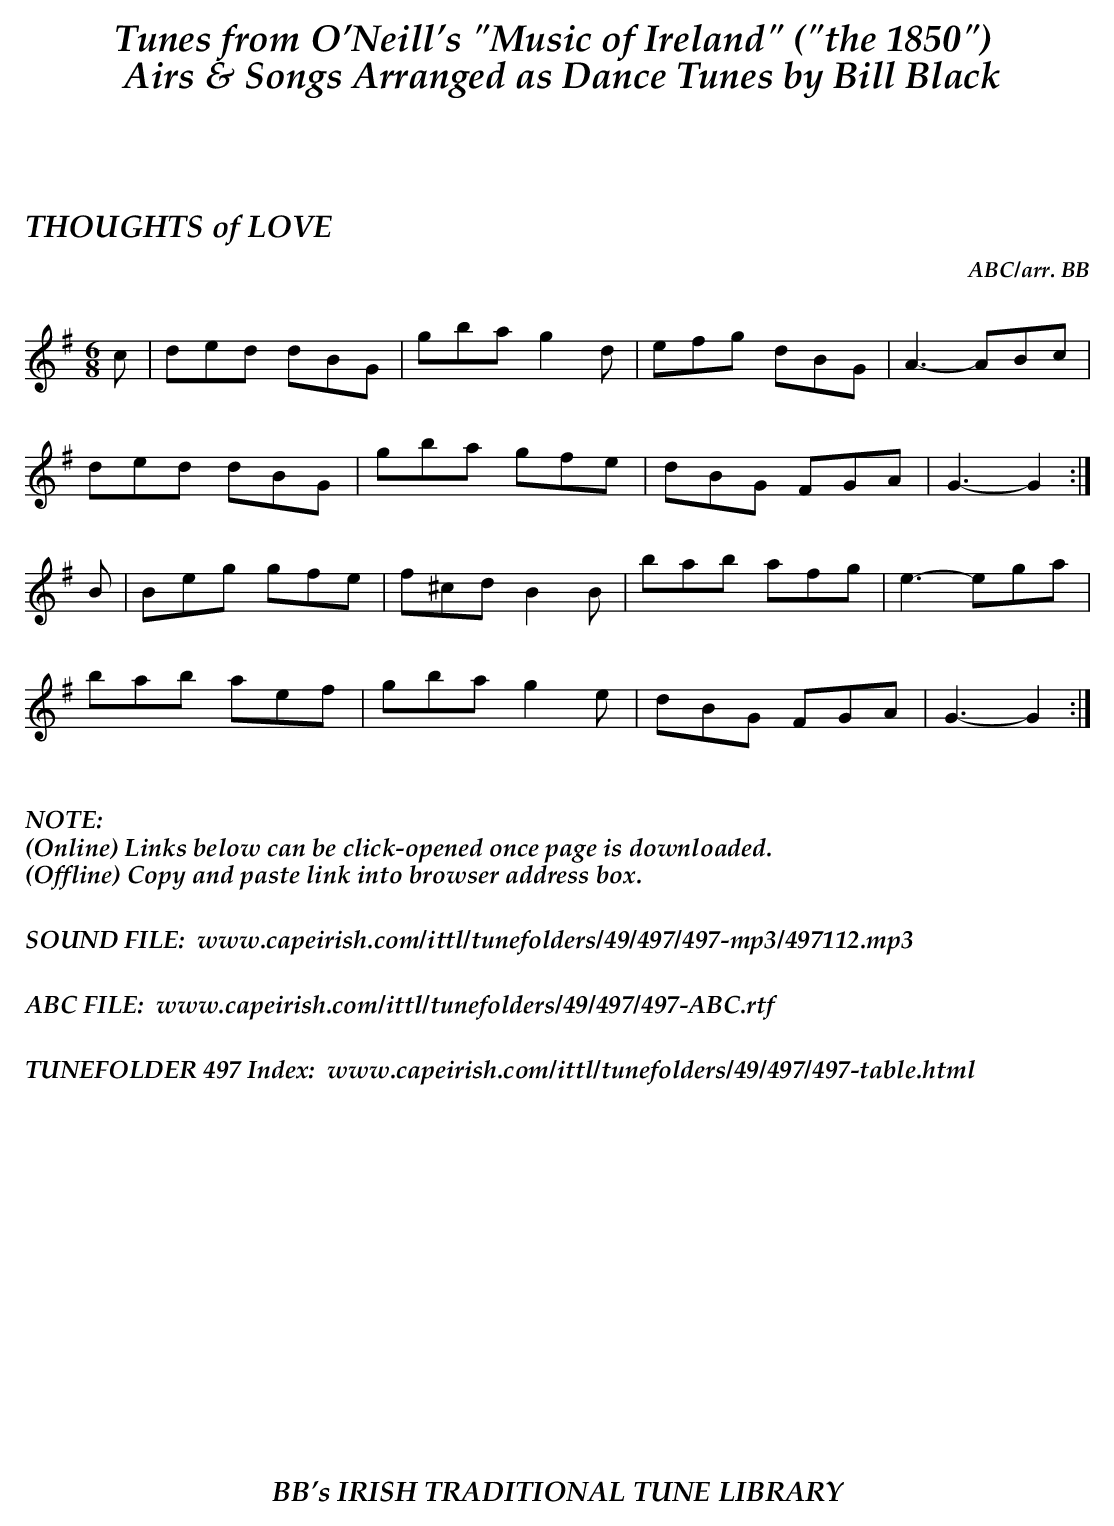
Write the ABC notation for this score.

X:1
T:THOUGHTS of LOVE
C:ABC/arr. BB
M:6/8
L:1/8
K:G
c|ded dBG|gba g2d|efg dBG|A3-ABc|
ded dBG|gba gfe|dBG FGA|G3-G2 :|
B|Beg gfe|f^cd B2B|bab afg|e3-ega|
bab aef|gba g2e|dBG FGA|G3-G2 :|
%%vskip .3in
%%textoption left
%%textfont "Palatino-BoldItalic" 16
%%begintext
%%NOTE:
(Online) Links below can be click-opened once page is downloaded.
(Offline) Copy and paste link into browser address box.
%%
%%
SOUND FILE:  www.capeirish.com/ittl/tunefolders/49/497/497-mp3/497112.mp3
%%
%%
ABC FILE:  www.capeirish.com/ittl/tunefolders/49/497/497-ABC.rtf
%%
%%
TUNEFOLDER 497 Index:  www.capeirish.com/ittl/tunefolders/49/497/497-table.html
